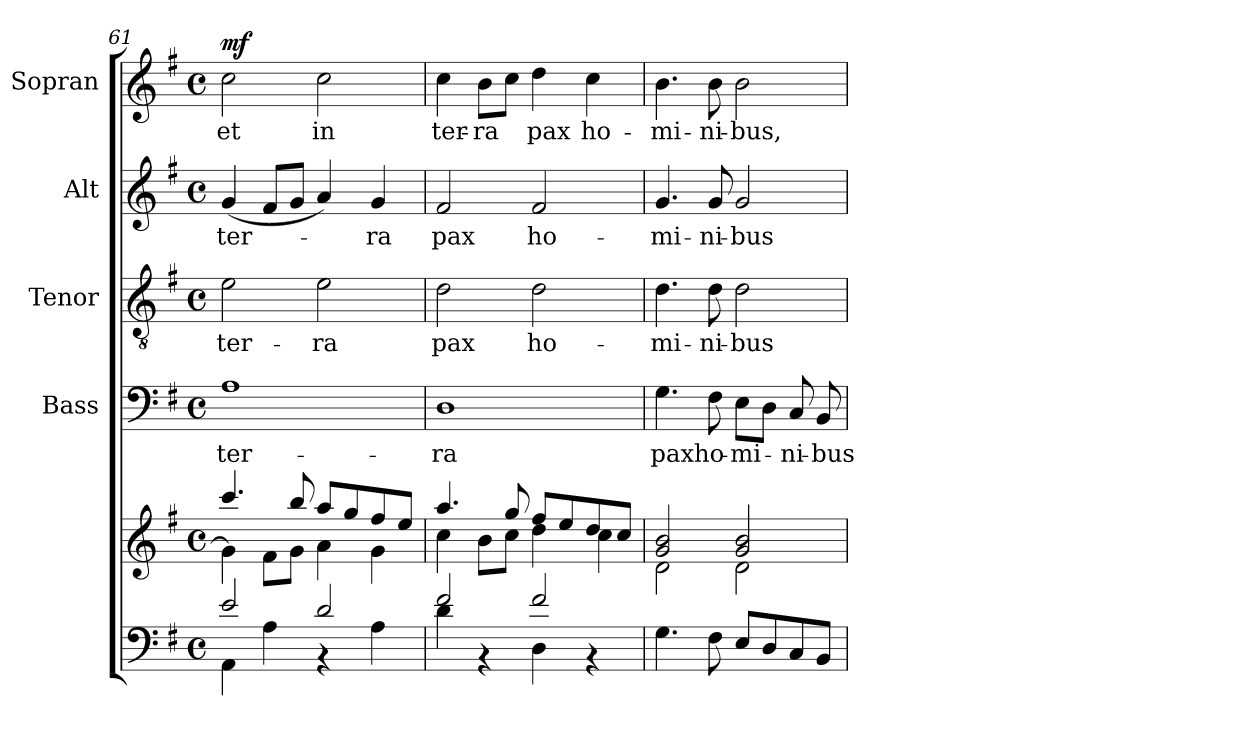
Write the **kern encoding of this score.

**kern	**kern	**kern	**text	**kern	**text	**kern	**text	**kern	**text	**dynam
*part5	*part5	*part4	*part4	*part3	*part3	*part2	*part2	*part1	*part1	*part1
*staff6	*staff5	*staff4	*staff4	*staff3	*staff3	*staff2	*staff2	*staff1	*staff1	*staff1
*	*	*I"Bass	*	*I"Tenor	*	*I"Alt	*	*I"Sopran	*	*
*	*	*I'B.	*	*I'T.	*	*I'A.	*	*I'S.	*	*
*clefF4	*clefG2	*clefF4	*	*clefGv2	*	*clefG2	*	*clefG2	*	*
*k[f#]	*k[f#]	*k[f#]	*	*k[f#]	*	*k[f#]	*	*k[f#]	*	*
*G:	*G:	*G:	*	*G:	*	*G:	*	*G:	*	*
*M4/4	*M4/4	*M4/4	*	*M4/4	*	*M4/4	*	*M4/4	*	*
*met(c)	*met(c)	*met(c)	*	*met(c)	*	*met(c)	*	*met(c)	*	*
=61	=61	=61	=61	=61	=61	=61	=61	=61	=61	=61
*^	*^	*	*	*	*	*	*	*	*	*
!	!	!	!	!	!LO:LY:b	!	!LO:LY:b	!	!LO:LY:b	!	!LO:LY:b	!LO:DY:a
2e!/	4AA\	4.ccc!/	4g!\]	1A	ter-	2e\	ter-	(<4g/	ter-	2cc\	et	mf
.	4A\	.	8f#!\L	.	.	.	.	8f#/L	.	.	.	.
.	.	8bb!/	8g!\J	.	.	.	.	8g/J	.	.	.	.
!	!	!	!	!	!	!	!LO:LY:b	!	!	!	!LO:LY:b	!
2d!/	4r	8aa!/L	4a!\	.	.	2e\	-ra	4a/)	.	2cc\	in	.
.	.	8gg!/	.	.	.	.	.	.	.	.	.	.
!	!	!	!	!	!	!	!	!	!LO:LY:b	!	!	!
.	4A\	8ff#!/	4g!\	.	.	.	.	4g/	-ra	.	.	.
.	.	8ee!/J	.	.	.	.	.	.	.	.	.	.
=62	=62	=62	=62	=62	=62	=62	=62	=62	=62	=62	=62	=62
!	!	!	!	!	!LO:LY:b	!	!LO:LY:b	!	!LO:LY:b	!	!LO:LY:b	!
2f#!/	4d\	4.aa!/	4cc!\	1D	-ra	2d\	pax	2f#/	pax	4cc\	ter-	.
!	!	!	!	!	!	!	!	!	!	!	!LO:LY:b	!
.	4r	.	8b!\L	.	.	.	.	.	.	8b\L	-ra	.
.	.	8gg!/	8cc!\J	.	.	.	.	.	.	8cc\J	.	.
!	!	!	!	!	!	!	!LO:LY:b	!	!LO:LY:b	!	!LO:LY:b	!
2f#!/	4D\	8ff#!/L	4dd!\	.	.	2d\	ho-	2f#/	ho-	4dd\	pax	.
.	.	8ee!/	.	.	.	.	.	.	.	.	.	.
!	!	!	!	!	!	!	!	!	!	!	!LO:LY:b	!
.	4r	8dd!/	4cc!\	.	.	.	.	.	.	4cc\	ho-	.
.	.	8cc!/J	.	.	.	.	.	.	.	.	.	.
*v	*v	*	*	*	*	*	*	*	*	*	*	*
!!LO:LB:g=z
=63	=63	=63	=63	=63	=63	=63	=63	=63	=63	=63	=63
!	!	!	!	!LO:LY:b	!	!LO:LY:b	!	!LO:LY:b	!	!LO:LY:b	!
4.G\	2g!/ 2b!/	2d!\	4.G\	pax	4.d\	-mi-	4.g/	-mi-	4.b\	-mi-	.
!	!	!	!	!LO:LY:b	!	!LO:LY:b	!	!LO:LY:b	!	!LO:LY:b	!
8F#\	.	.	8F#\	ho-	8d\	-ni-	8g/	-ni-	8b\	-ni-	.
!	!	!	!	!LO:LY:b	!	!LO:LY:b	!	!LO:LY:b	!	!LO:LY:b	!
8E/L	2g!/ 2b!/	2d!\	8E\L	-mi-	2d\	-bus	2g/	-bus	2b\	-bus,	.
8D/	.	.	8D\J	.	.	.	.	.	.	.	.
!	!	!	!	!LO:LY:b	!	!	!	!	!	!	!
8C/	.	.	8C/	-ni-	.	.	.	.	.	.	.
!	!	!	!	!LO:LY:b	!	!	!	!	!	!	!
8BB/J	.	.	8BB/	-bus	.	.	.	.	.	.	.
*	*v	*v	*	*	*	*	*	*	*	*	*
=	=	=	=	=	=	=	=	=	=	=
*-	*-	*-	*-	*-	*-	*-	*-	*-	*-	*-
